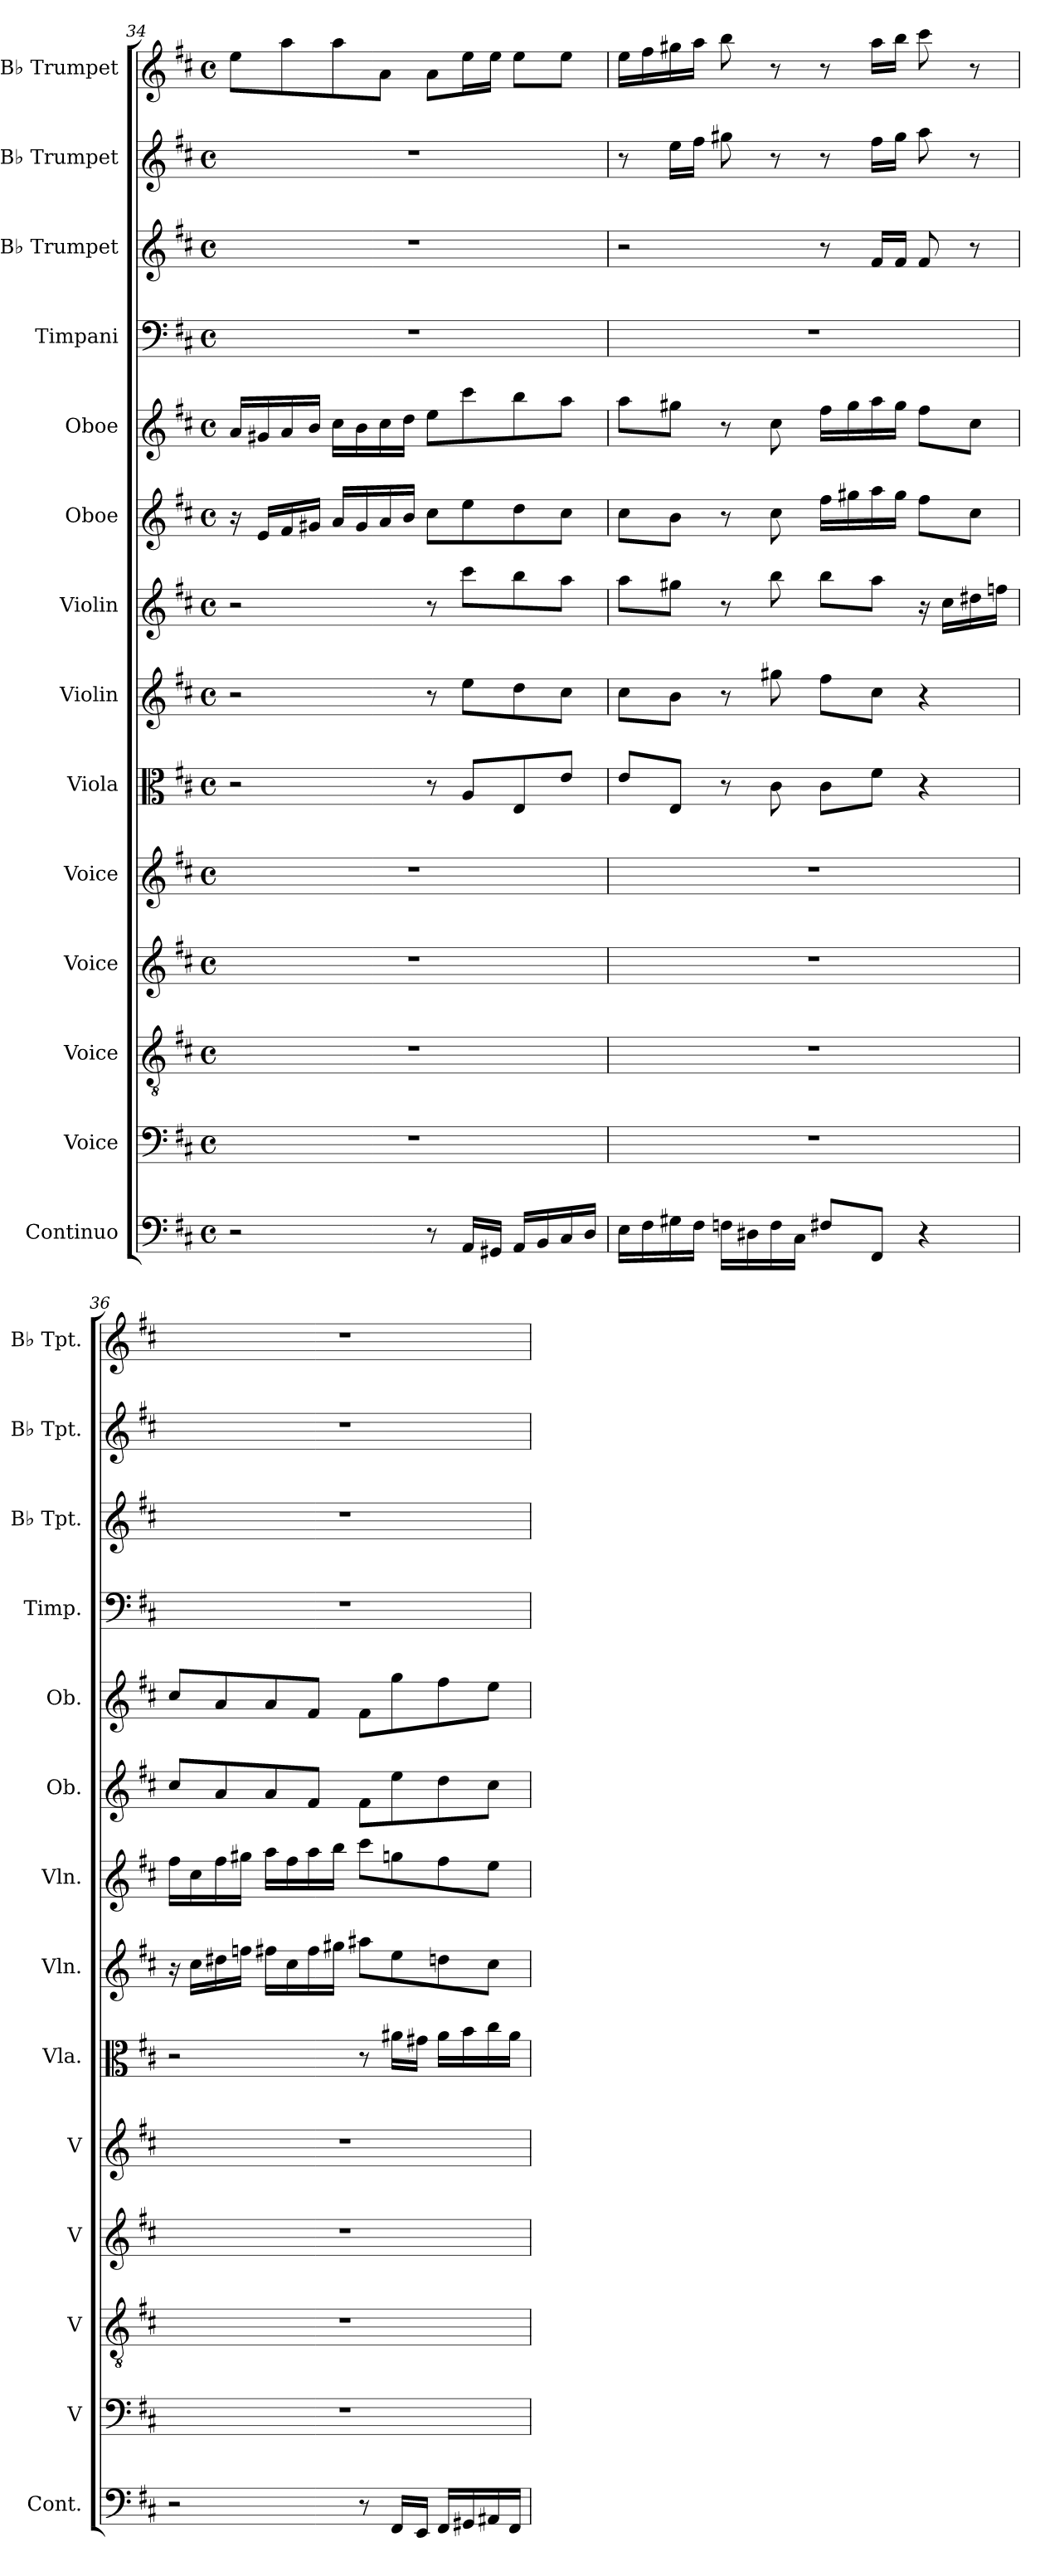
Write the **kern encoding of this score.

**kern	**kern	**kern	**kern	**kern	**kern	**kern	**kern	**kern	**kern	**kern	**kern	**kern	**kern
*part14	*part13	*part12	*part11	*part10	*part9	*part8	*part7	*part6	*part5	*part4	*part3	*part2	*part1
*staff14	*staff13	*staff12	*staff11	*staff10	*staff9	*staff8	*staff7	*staff6	*staff5	*staff4	*staff3	*staff2	*staff1
*I"Continuo	*I"Voice	*I"Voice	*I"Voice	*I"Voice	*I"Viola	*I"Violin	*I"Violin	*I"Oboe	*I"Oboe	*I"Timpani	*I"B♭ Trumpet	*I"B♭ Trumpet	*I"B♭ Trumpet
*I'Cont.	*I'V	*I'V	*I'V	*I'V	*I'Vla.	*I'Vln.	*I'Vln.	*I'Ob.	*I'Ob.	*I'Timp.	*I'B♭ Tpt.	*I'B♭ Tpt.	*I'B♭ Tpt.
*clefF4	*clefF4	*clefGv2	*clefG2	*clefG2	*clefC3	*clefG2	*clefG2	*clefG2	*clefG2	*clefF4	*clefG2	*clefG2	*clefG2
*	*	*	*	*	*	*	*	*	*	*	*ITrd1c2	*ITrd1c2	*ITrd1c2
*k[f#c#]	*k[f#c#]	*k[f#c#]	*k[f#c#]	*k[f#c#]	*k[f#c#]	*k[f#c#]	*k[f#c#]	*k[f#c#]	*k[f#c#]	*k[f#c#]	*k[]	*k[]	*k[]
*M4/4	*M4/4	*M4/4	*M4/4	*M4/4	*M4/4	*M4/4	*M4/4	*M4/4	*M4/4	*M4/4	*M4/4	*M4/4	*M4/4
*met(c)	*met(c)	*met(c)	*met(c)	*met(c)	*met(c)	*met(c)	*met(c)	*met(c)	*met(c)	*met(c)	*met(c)	*met(c)	*met(c)
=34	=34	=34	=34	=34	=34	=34	=34	=34	=34	=34	=34	=34	=34
2r	1r	1r	1r	1r	2r	2r	2r	16r	16aLL	1r	1r	1r	8ddL
.	.	.	.	.	.	.	.	16eLL	16g#X	.	.	.	.
.	.	.	.	.	.	.	.	16f#	16a	.	.	.	8gg
.	.	.	.	.	.	.	.	16g#XJJ	16bJJ	.	.	.	.
.	.	.	.	.	.	.	.	16aLL	16cc#LL	.	.	.	8gg
.	.	.	.	.	.	.	.	16g#	16b	.	.	.	.
.	.	.	.	.	.	.	.	16a	16cc#	.	.	.	8gJ
.	.	.	.	.	.	.	.	16bJJ	16ddJJ	.	.	.	.
8r	.	.	.	.	8r	8r	8r	8cc#L	8eeL	.	.	.	8gL
16AALL	.	.	.	.	8AL	8eeL	8ccc#L	8ee	8ccc#	.	.	.	16ddL
16GG#XJJ	.	.	.	.	.	.	.	.	.	.	.	.	16ddJJ
16AALL	.	.	.	.	8E	8dd	8bb	8dd	8bb	.	.	.	8ddL
16BB	.	.	.	.	.	.	.	.	.	.	.	.	.
16C#	.	.	.	.	8eJ	8cc#J	8aaJ	8cc#J	8aaJ	.	.	.	8ddJ
16DJJ	.	.	.	.	.	.	.	.	.	.	.	.	.
=35	=35	=35	=35	=35	=35	=35	=35	=35	=35	=35	=35	=35	=35
16ELL	1r	1r	1r	1r	8eL	8cc#L	8aaL	8cc#L	8aaL	1r	2r	8r	16ddLL
16F#	.	.	.	.	.	.	.	.	.	.	.	.	16ee
16G#X	.	.	.	.	8EJ	8bJ	8gg#XJ	8bJ	8gg#XJ	.	.	16ddLL	16ff#X
16F#JJ	.	.	.	.	.	.	.	.	.	.	.	16eeJJ	16ggJJ
16FnLL	.	.	.	.	8r	8r	8r	8r	8r	.	.	8ff#X	8aa
16D#X	.	.	.	.	.	.	.	.	.	.	.	.	.
16F	.	.	.	.	8c#	8gg#X	8bb	8cc#	8cc#	.	.	8r	8r
16C#JJ	.	.	.	.	.	.	.	.	.	.	.	.	.
8F#XL	.	.	.	.	8c#L	8ff#L	8bbL	16ff#LL	16ff#LL	.	8r	8r	8r
.	.	.	.	.	.	.	.	16gg#X	16gg#	.	.	.	.
8FF#J	.	.	.	.	8f#J	8cc#J	8aaJ	16aa	16aa	.	16eLL	16eeLL	16ggLL
.	.	.	.	.	.	.	.	16gg#JJ	16gg#JJ	.	16eJJ	16ff#JJ	16aaJJ
4r	.	.	.	.	4r	4r	16r	8ff#L	8ff#L	.	8e	8gg	8bb
.	.	.	.	.	.	.	16cc#LL	.	.	.	.	.	.
.	.	.	.	.	.	.	16dd#X	8cc#J	8cc#J	.	8r	8r	8r
.	.	.	.	.	.	.	16ffnJJ	.	.	.	.	.	.
=36	=36	=36	=36	=36	=36	=36	=36	=36	=36	=36	=36	=36	=36
2r	1r	1r	1r	1r	2r	16r	16ff#LL	8cc#L	8cc#L	1r	1r	1r	1r
.	.	.	.	.	.	16cc#LL	16cc#	.	.	.	.	.	.
.	.	.	.	.	.	16dd#X	16ff#	8a	8a	.	.	.	.
.	.	.	.	.	.	16ffnJJ	16gg#XJJ	.	.	.	.	.	.
.	.	.	.	.	.	16ff#XLL	16aaLL	8a	8a	.	.	.	.
.	.	.	.	.	.	16cc#	16ff#	.	.	.	.	.	.
.	.	.	.	.	.	16ff#	16aa	8f#J	8f#J	.	.	.	.
.	.	.	.	.	.	16gg#XJJ	16bbJJ	.	.	.	.	.	.
8r	.	.	.	.	8r	8aa#XL	8ccc#L	8f#L	8f#L	.	.	.	.
16FF#LL	.	.	.	.	16a#XLL	8ee	8ggn	8ee	8gg	.	.	.	.
16EEJJ	.	.	.	.	16g#XJJ	.	.	.	.	.	.	.	.
16FF#LL	.	.	.	.	16a#LL	8ddn	8ff#	8dd	8ff#	.	.	.	.
16GG#X	.	.	.	.	16b	.	.	.	.	.	.	.	.
16AA#X	.	.	.	.	16cc#	8cc#J	8eeJ	8cc#J	8eeJ	.	.	.	.
16FF#JJ	.	.	.	.	16a#JJ	.	.	.	.	.	.	.	.
=	=	=	=	=	=	=	=	=	=	=	=	=	=
*-	*-	*-	*-	*-	*-	*-	*-	*-	*-	*-	*-	*-	*-
